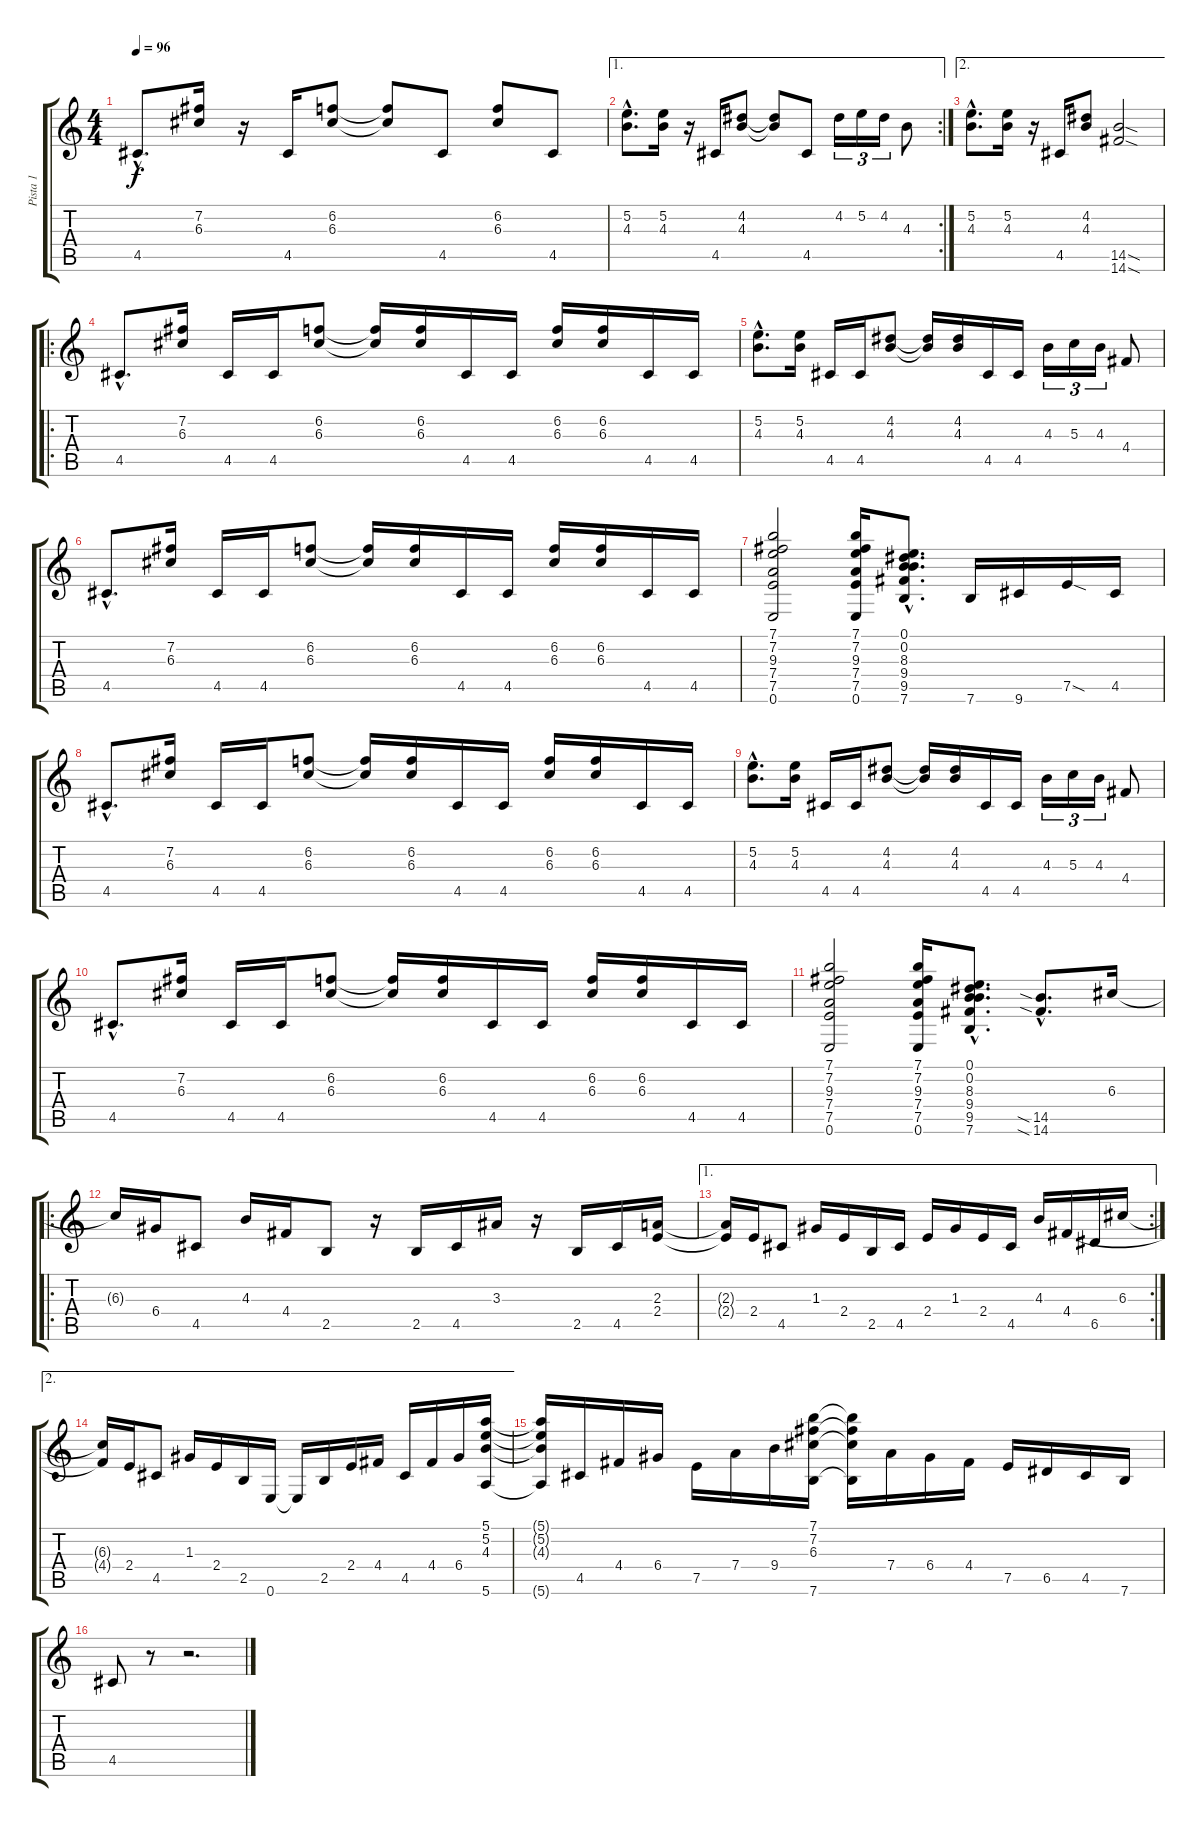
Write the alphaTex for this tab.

\track ("Pista 1" "Pista 1") {instrument distortionguitar}
\staff {score tabs}
\tuning (E4 B3 G3 D3 A2 E2) {hide}
\ts (4 4)
\tempo 96
\clef g2
\ks c
4.5{hac}.8{d dy f instrument electricguitarmuted} (7.2 6.3).16 r.16 4.5.16 (6.2 6.3).8 (6.2{t} 6.3{t}).8 4.5.8 (6.2 6.3).8 4.5.8 |
\ae 1
\rc 2
(5.2{hac} 4.3{hac}).8{d} (5.2 4.3).16 r.16 4.5.16 (4.2 4.3).8 (4.2{t} 4.3{t}).8 4.5.8 4.2.16{tu (3 2)} 5.2.16{tu (3 2)} 4.2.16{tu (3 2)} 4.3.8 |
\ae 2
(5.2{hac} 4.3{hac}).8{d} (5.2 4.3).16 r.16 4.5.16 (4.2 4.3).8 (14.5{sod} 14.6{sod}).2{instrument distortionguitar} |
\ro
4.5{hac}.8{d} (7.2 6.3).16 4.5.16 4.5.16 (6.2 6.3).8 (6.2{t} 6.3{t}).16 (6.2 6.3).16 4.5.16 4.5.16 (6.2 6.3).16 (6.2 6.3).16 4.5.16 4.5.16 |
(5.2{hac} 4.3{hac}).8{d} (5.2 4.3).16 4.5.16 4.5.16 (4.2 4.3).8 (4.2{t} 4.3{t}).16 (4.2 4.3).16 4.5.16 4.5.16 4.3.16{tu (3 2)} 5.3.16{tu (3 2)} 4.3.16{tu (3 2)} 4.4.8 |
4.5{hac}.8{d} (7.2 6.3).16 4.5.16 4.5.16 (6.2 6.3).8 (6.2{t} 6.3{t}).16 (6.2 6.3).16 4.5.16 4.5.16 (6.2 6.3).16 (6.2 6.3).16 4.5.16 4.5.16 |
(7.1 7.2 9.3 7.4 7.5 0.6).2 (7.1 7.2 9.3 7.4 7.5 0.6).16 (0.1{hac} 0.2{hac} 8.3{hac} 9.4{hac} 9.5{hac} 7.6{hac}).8{d} 7.6.16 9.6.16 7.5{sod}.16 4.5.16 |
4.5{hac}.8{d} (7.2 6.3).16 4.5.16 4.5.16 (6.2 6.3).8 (6.2{t} 6.3{t}).16 (6.2 6.3).16 4.5.16 4.5.16 (6.2 6.3).16 (6.2 6.3).16 4.5.16 4.5.16 |
(5.2{hac} 4.3{hac}).8{d} (5.2 4.3).16 4.5.16 4.5.16 (4.2 4.3).8 (4.2{t} 4.3{t}).16 (4.2 4.3).16 4.5.16 4.5.16 4.3.16{tu (3 2)} 5.3.16{tu (3 2)} 4.3.16{tu (3 2)} 4.4.8 |
4.5{hac}.8{d} (7.2 6.3).16 4.5.16 4.5.16 (6.2 6.3).8 (6.2{t} 6.3{t}).16 (6.2 6.3).16 4.5.16 4.5.16 (6.2 6.3).16 (6.2 6.3).16 4.5.16 4.5.16 |
(7.1 7.2 9.3 7.4 7.5 0.6).2 (7.1 7.2 9.3 7.4 7.5 0.6).16 (0.1{hac} 0.2{hac} 8.3{hac} 9.4{hac} 9.5{hac} 7.6{hac}).8{d} (14.5{sia hac} 14.6{sia hac}).8{d} 6.3.16 |
\ro
6.3{t}.16 6.4.16 4.5.8 4.3.16 4.4.16 2.5.8 r.16 2.5.16 4.5.16 3.3.16 r.16 2.5.16 4.5.16 (2.3 2.4).16 |
\ae 1
\rc 2
(2.3{t} 2.4{t}).16 2.4.16 4.5.8 1.3.16 2.4.16 2.5.16 4.5.16 2.4.16 1.3.16 2.4.16 4.5.16 4.3.16 4.4.16 6.5.16 6.3.16 |
\ae 2
(6.3{t} 4.4{t}).16 2.4.16 4.5.8 1.3.16 2.4.16 2.5.16 0.6.16 0.6{t}.16 2.5.16 2.4.16 4.4.16 4.5.16 4.4.16 6.4.16 (5.1 5.2 4.3 5.6).16 |
(5.1{t} 5.2{t} 4.3{t} 5.6{t}).16 4.5.16 4.4.16 6.4.16 7.5.16 7.4.16 9.4.16 (7.1 7.2 6.3 7.6).16 (7.1{t} 7.2{t} 6.3{t} 7.6{t}).16 7.4.16 6.4.16 4.4.16 7.5.16 6.5.16 4.5.16 7.6.16 |
4.5.8 r.8 r.2{d}
